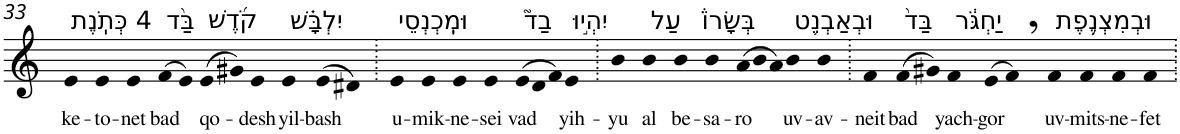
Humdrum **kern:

**kern	**text
*part1	*part1
*staff1	*staff1
*I"Piano	*
*I'Pno	*
!!LO:PB:g=z
*clefG2	*
*k[]	*
=33	=33
!LO:TX:a:t=4 כְּתֹֽנֶת	!
!	!LO:LY:b
4e	ke-
!	!LO:LY:b
4e	-to-
!	!LO:LY:b
4e	-net
!LO:TX:a:t=בַּ֨ד	!
!	!LO:LY:b
(>8f	bad
8e)	.
!LO:TX:a:t=קֹ֜דֶשׁ	!
!	!LO:LY:b
(>8e	qo-
8g#X)	.
!	!LO:LY:b
4e	-desh
!LO:TX:a:t=יִלְבָּ֗שׁ	!
!	!LO:LY:b
4e	yil-
!	!LO:LY:b
(>8e	-bash
8d#X)	.
=34.	=34.
!LO:TX:a:t=וּמִֽכְנְסֵי	!
!	!LO:LY:b
4e	u-
!	!LO:LY:b
4e	-mik-
!	!LO:LY:b
4e	-ne-
!	!LO:LY:b
4e	-sei
*Xtuplet	*
!LO:TX:a:t=בַד֮	!
!	!LO:LY:b
(>12e	vad
12d	.
12f)	.
!LO:TX:a:t=יִהְי֣וּ	!
!	!LO:LY:b
4e	yih-
=35.	=35.
!	!LO:LY:b
4b	-yu
!LO:TX:a:t=עַל	!
!	!LO:LY:b
4b	al
!LO:TX:a:t=בְּשָׂרוֹ֒	!
!	!LO:LY:b
4b	be-
!	!LO:LY:b
4b	-sa-
!	!LO:LY:b
(>12a	-ro
12b	.
12a)	.
!LO:TX:a:t=וּבְאַבְנֵ֥ט	!
!	!LO:LY:b
4b	uv-
!	!LO:LY:b
4b	-av-
=36.	=36.
!	!LO:LY:b
4f	-neit
!LO:TX:a:t=בַּד֙	!
!	!LO:LY:b
(>8f	bad
8g#X)	.
!LO:TX:a:t=יַחְגֹּ֔ר	!
!	!LO:LY:b
4f	yach-
!	!LO:LY:b
(>8e	-gor
8f,)	.
!LO:TX:a:t=וּבְמִצְנֶ֥פֶת	!
!	!LO:LY:b
4f	uv-
!	!LO:LY:b
4f	-mits-
!	!LO:LY:b
4f	-ne-
!	!LO:LY:b
4f	-fet
=.	=.
*-	*-
